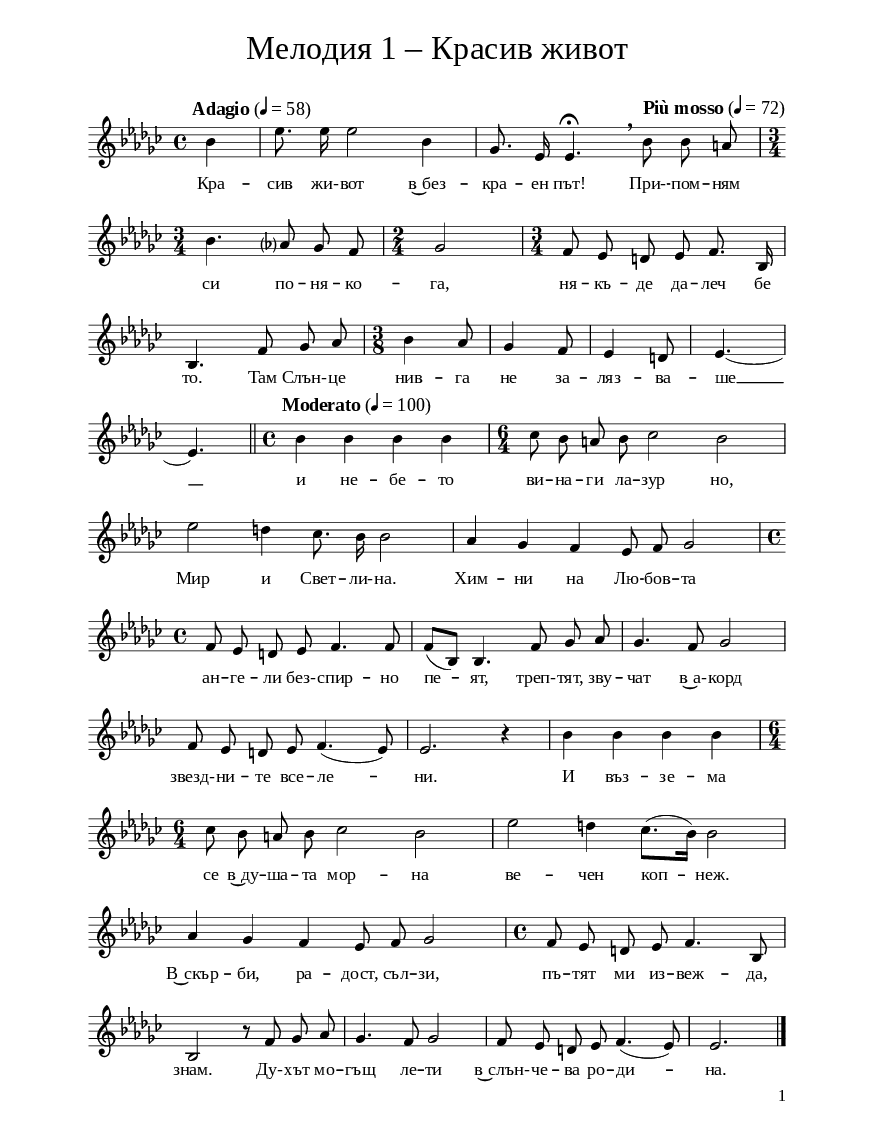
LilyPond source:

\version "2.24.2"

% include paper part and global functions
\include "include/globals.ily"

\bookpart {
  \label #'ref185
  \tocItem \markup "Мелодия 1 – Красив живот"
  \paper {
    print-all-headers = ##t
    print-page-number = ##t
    print-first-page-number = ##t

    % put page numbers on the bottom
    oddHeaderMarkup = \markup ""
    evenHeaderMarkup = \markup ""
    oddFooterMarkup = \markup
    \fill-line {
      ""
      \if \should-print-page-number \fromproperty #'page:page-number-string
    }
    evenFooterMarkup = \markup
    \fill-line {
      \if \should-print-page-number \fromproperty #'page:page-number-string
      ""
    }

    left-margin = 1.5\cm
    right-margin = 1.5\cm
    top-margin = 1.6\cm
    bottom-margin = 1.2\cm
    ragged-bottom = ##t % do not spread the staves to fill the whole vertical space

    % change distance between staves
    system-system-spacing =
    #'((basic-distance . 10)
       (minimum-distance . 6)
       (padding . 1)
       (stretchability . 12))
  }
  \score {
    \include "include/score-layout.ily"

    \new Voice \absolute {
      \clef treble
      \key es \minor
      \time 4/4
      \tempoFunc "Adagio" 4 "58"
      \autoBeamOff
      \partial 4
      bes'4 | % 1
      es''8.  es''16  es''2  bes'4 | % 2
      ges'8.  es'16  es'4. ^\fermata \tempoFunc "Più mosso" 4 "72" \breathe bes'8
      bes'8
      a'8 \break | % 3
      \time 3/4  | % 3
      bes'4.  aes'?8  ges'8  f'8 | % 4
      \time 2/4  | % 4
      ges'2 | % 5
      \time 3/4  | % 5
      f'8  es'8  d'8  es'8  f'8.
      bes16 \break | % 6
      bes4.  f'8  ges'8  as'8 | % 7
      \time 3/8  | % 7
      bes'4  as'8 | % 8
      ges'4  f'8 | % 9
      es'4  d'8 |
      es'4. ~  \break | % 11
      es'4. \bar "||" | % 12
      \time 4/4  | % 12
      \tempoFunc "Moderato" 4 "100"
      bes'4  bes'4  bes'4  bes'4 | % 13
      \time 6/4  | % 13
      ces''8  bes'8  a'8  bes'8
      ces''2  bes'2 | \break % 14
      es''2 d''4  ces''8.  bes'16
      bes'2 | % 15
      as'4  ges'4  f'4  es'8  f'8
      ges'2 \break | % 16
      \time 4/4  | % 16
      f'8  es'8  d'8  es'8  f'4.
      f'8 | % 17
      f'8 (  [bes8] )  bes4.  f'8  ges'8
      as'8 | % 18
      ges'4.  f'8  ges'2 | \break % 19
      f'8  es'8  d'8  es'8  f'4. (
      es'8 ) |
      es'2. r4 | % 21
      bes'4  bes'4  bes'4  bes'4 \break | % 22
      \time 6/4  | % 22
      ces''8  bes'8  a'8  bes'8
      ces''2  bes'2 | % 23
      es''2  d''4  ces''8. (  [bes'16]
      )  bes'2 \break | % 24
      as'4  ges'4  f'4  es'8  f'8
      ges'2 | % 25
      \time 4/4  | % 25
      f'8  es'8  d'8  es'8  f'4.
      bes8 \break | % 26
      bes2 r8  f'8  ges'8  as'8 | % 27
      ges'4.  f'8  ges'2 | % 28
      f'8  es'8  d'8  es'8  f'4. (
      es'8 ) | % 29
      es'2. \bar "|."

    }

    \addlyrics {
      Кра -- сив "жи-" -- вот в~без -- кра --
      ен път! "При-" -- пом -- ням си по --
      ня -- ко -- га, ня -- къ -- де да --
      леч бе то. Там "Слън-" -- це нив --
      га не за -- ляз -- ва -- ше __  и
      не -- бе -- то ви -- на -- ги ла --
      зур но, Мир и Свет -- "ли-" -- на.
      Хим -- ни на Лю -- бов -- та ан --
      ге -- ли "без-" -- спир -- но пе --
      ят, "треп-" -- тят, зву -- чат "в~а-" --
      корд "звезд-" -- ни -- те все -- ле
      -- ни. И въз -- зе -- ма се
      в~ду -- ша -- та мор -- на ве --
      чен коп -- неж. В~скър -- би,
      ра -- дост, съл -- зи, пъ -- тят ми
      из -- веж -- да, знам.  "Ду-" -- хът мо --
      гъщ ле -- ти "в~слън-" -- че -- ва ро
      -- ди  -- на.}

      \header {
        title = \titleFunc "Мелодия 1 – Красив живот" "Melodija 1 – Krasiv Život"
      }

      \midi{}

    } % score

  } % bookpart

  % Più mosso
  %
